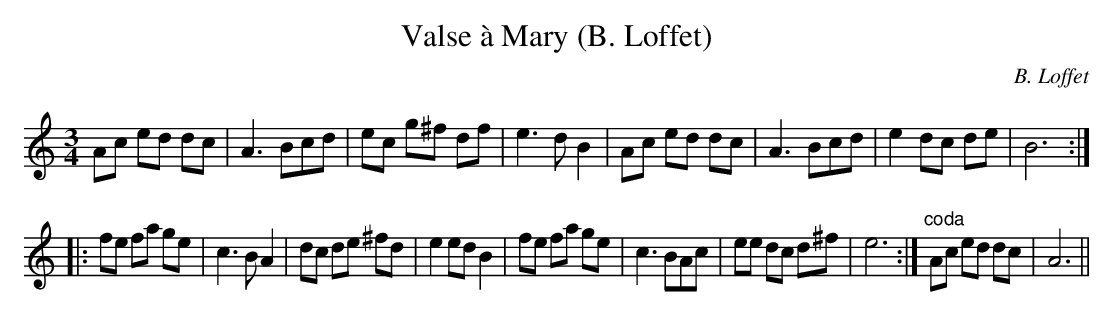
X:1
T:Valse à Mary (B. Loffet)
C:B. Loffet
M:3/4
L:1/8
K:C
Ac ed dc|A3 Bcd|ec g^f df|e3dB2|\
Ac ed dc|A3 Bcd|e2 dc de|B6:|
|:fe fa ge|c3 BA2|dc de ^fd|e2 ed B2|\
fe fa ge|c3 BAc|ee dc d^f|e6:|"coda"Ac ed dc|A6||
